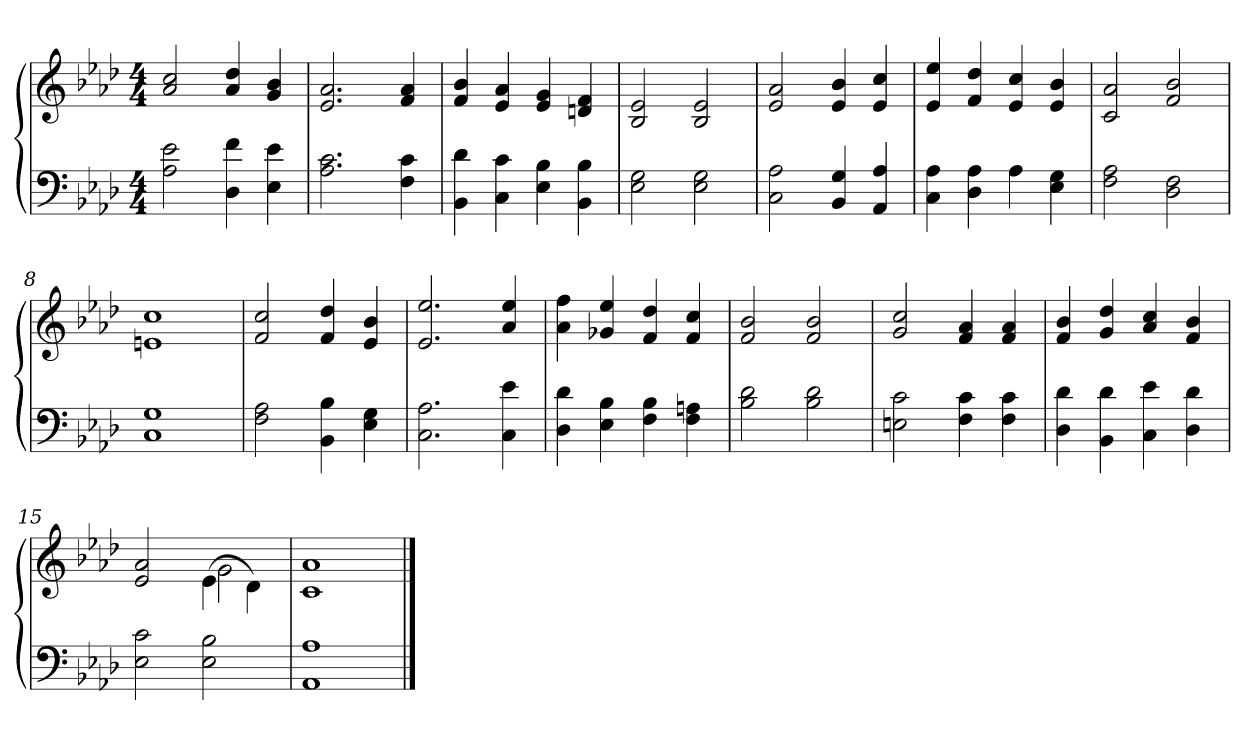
**kern	**kern
*part2	*part1
*staff2	*staff1
*clefF4	*clefG2
*k[b-e-a-d-]	*k[b-e-a-d-]
*A-:	*A-:
*M4/4	*M4/4
=1	=1
2A-\ 2e-\	2a-/ 2cc/
4D-\ 4f\	4a-/ 4dd-/
4E-\ 4e-\	4g/ 4b-/
=2	=2
2.A-\ 2.c\	2.e-/ 2.a-/
4F\ 4c\	4f/ 4a-/
=3	=3
4BB-\ 4d-\	4f/ 4b-/
4C\ 4c\	4e-/ 4a-/
4E-\ 4B-\	4e-/ 4g/
4BB-\ 4B-\	4dn/ 4f/
=4	=4
2E-\ 2G\	2B-/ 2e-/
2E-\ 2G\	2B-/ 2e-/
=5	=5
2C\ 2A-\	2e-/ 2a-/
4BB-/ 4G/	4e-/ 4b-/
4AA-/ 4A-/	4e-/ 4cc/
=6	=6
4C\ 4A-\	4e-/ 4ee-/
4D-\ 4A-\	4f/ 4dd-/
4A-\	4e-/ 4cc/
4E-\ 4G\	4e-/ 4b-/
=7	=7
2F\ 2A-\	2c/ 2a-/
2D-\ 2F\	2f/ 2b-/
=8	=8
1C 1G	1en 1cc
!!LO:LB:g=z
=9	=9
2F\ 2A-\	2f/ 2cc/
4BB-\ 4B-\	4f/ 4dd-/
4E-\ 4G\	4e-/ 4b-/
=10	=10
2.C\ 2.A-\	2.e-/ 2.ee-/
4C\ 4e-\	4a-/ 4ee-/
=11	=11
4D-\ 4d-\	4a-\ 4ff\
4E-\ 4B-\	4g-X/ 4ee-/
4F\ 4B-\	4f/ 4dd-/
4F\ 4An\	4f/ 4cc/
=12	=12
2B-\ 2d-\	2f/ 2b-/
2B-\ 2d-\	2f/ 2b-/
=13	=13
2En\ 2c\	2g/ 2cc/
4F\ 4c\	4f/ 4a-/
4F\ 4c\	4f/ 4a-/
=14	=14
4D-\ 4d-\	4f/ 4b-/
4BB-\ 4d-\	4g/ 4dd-/
4C\ 4e-\	4a-/ 4cc/
4D-\ 4d-\	4f/ 4b-/
=15	=15
*	*^
2E-\ 2c\	2e-/ 2a-/	2ryy
2E-\ 2B-\	(<4e-\	2g\
.	4d-\)	.
*	*v	*v
=16	=16
1AA- 1A-	1c 1a-
==	==
*-	*-
